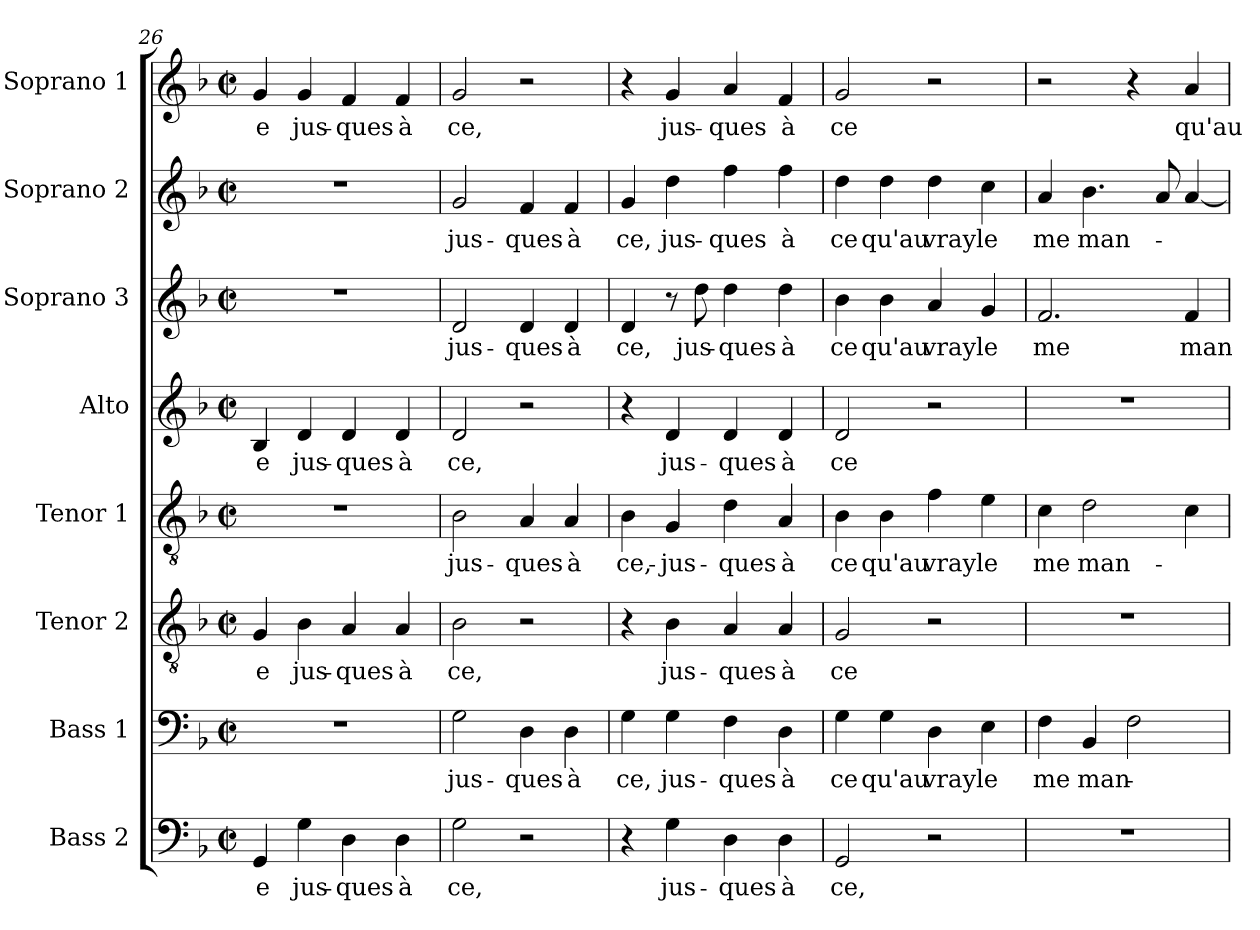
**kern	**text	**kern	**text	**kern	**text	**kern	**text	**kern	**text	**kern	**text	**kern	**text	**kern	**text
*part8	*part8	*part7	*part7	*part6	*part6	*part5	*part5	*part4	*part4	*part3	*part3	*part2	*part2	*part1	*part1
*staff8	*staff8	*staff7	*staff7	*staff6	*staff6	*staff5	*staff5	*staff4	*staff4	*staff3	*staff3	*staff2	*staff2	*staff1	*staff1
*I"Bass 2	*	*I"Bass 1	*	*I"Tenor 2	*	*I"Tenor 1	*	*I"Alto	*	*I"Soprano 3	*	*I"Soprano 2	*	*I"Soprano 1	*
*I'B 2	*	*I'B 1	*	*I'T 2	*	*I'T 1	*	*I'A	*	*I'S3	*	*I'S 2	*	*I'S 1	*
!!LO:LB:g=z
*clefF4	*	*clefF4	*	*clefGv2	*	*clefGv2	*	*clefG2	*	*clefG2	*	*clefG2	*	*clefG2	*
*k[b-]	*	*k[b-]	*	*k[b-]	*	*k[b-]	*	*k[b-]	*	*k[b-]	*	*k[b-]	*	*k[b-]	*
*F:	*	*F:	*	*F:	*	*F:	*	*F:	*	*F:	*	*F:	*	*F:	*
*M2/2	*	*M2/2	*	*M2/2	*	*M2/2	*	*M2/2	*	*M2/2	*	*M2/2	*	*M2/2	*
*met(c|)	*	*met(c|)	*	*met(c|)	*	*met(c|)	*	*met(c|)	*	*met(c|)	*	*met(c|)	*	*met(c|)	*
=26	=26	=26	=26	=26	=26	=26	=26	=26	=26	=26	=26	=26	=26	=26	=26
4GG/	-e	1r	.	4G/	-e	1r	.	4B-/	-e	1r	.	1r	.	4g/	-e
4G\	jus-	.	.	4B-\	jus-	.	.	4d/	jus-	.	.	.	.	4g/	jus-
4D\	-ques	.	.	4A/	-ques	.	.	4d/	-ques	.	.	.	.	4f/	-ques
4D\	à	.	.	4A/	à	.	.	4d/	à	.	.	.	.	4f/	à
=27	=27	=27	=27	=27	=27	=27	=27	=27	=27	=27	=27	=27	=27	=27	=27
2G\	ce,	2G\	jus-	2B-\	ce,	2B-\	jus-	2d/	ce,	2d/	jus-	2g/	jus-	2g/	ce,
2r	.	4D\	-ques	2r	.	4A/	-ques	2r	.	4d/	-ques	4f/	-ques	2r	.
.	.	4D\	à	.	.	4A/	à	.	.	4d/	à	4f/	à	.	.
=28	=28	=28	=28	=28	=28	=28	=28	=28	=28	=28	=28	=28	=28	=28	=28
4r	.	4G\	ce,	4r	.	4B-\	ce,-	4r	.	4d/	ce,	4g/	ce,	4r	.
4G\	jus-	4G\	jus-	4B-\	jus-	4G/	-jus-	4d/	jus-	8r	.	4dd\	jus-	4g/	jus-
.	.	.	.	.	.	.	.	.	.	8dd\	jus-	.	.	.	.
4D\	-ques	4F\	-ques	4A/	-ques	4d\	-ques	4d/	-ques	4dd\	-ques	4ff\	-ques	4a/	-ques
4D\	à	4D\	à	4A/	à	4A/	à	4d/	à	4dd\	à	4ff\	à	4f/	à
=29	=29	=29	=29	=29	=29	=29	=29	=29	=29	=29	=29	=29	=29	=29	=29
2GG/	ce,	4G\	ce	2G/	ce	4B-\	ce	2d/	ce	4b-\	ce	4dd\	ce	2g/	ce
.	.	4G\	qu'au	.	.	4B-\	qu'au	.	.	4b-\	qu'au	4dd\	qu'au	.	.
2r	.	4D\	vray	2r	.	4f\	vray	2r	.	4a/	vray	4dd\	vray	2r	.
.	.	4E\	le	.	.	4e\	le	.	.	4g/	le	4cc\	le	.	.
=30	=30	=30	=30	=30	=30	=30	=30	=30	=30	=30	=30	=30	=30	=30	=30
1r	.	4F\	me	1r	.	4c\	me	1r	.	2.f/	me	4a/	me	2r	.
.	.	4BB-/	man-	.	.	2d\	man-	.	.	.	.	4.b-\	man-	.	.
.	.	2F\	.	.	.	.	.	.	.	.	.	.	.	4r	.
.	.	.	.	.	.	.	.	.	.	.	.	8a/	.	.	.
.	.	.	.	.	.	4c\	.	.	.	4f/	man-	[4a/	.	4a/	qu'au
=	=	=	=	=	=	=	=	=	=	=	=	=	=	=	=
*-	*-	*-	*-	*-	*-	*-	*-	*-	*-	*-	*-	*-	*-	*-	*-
